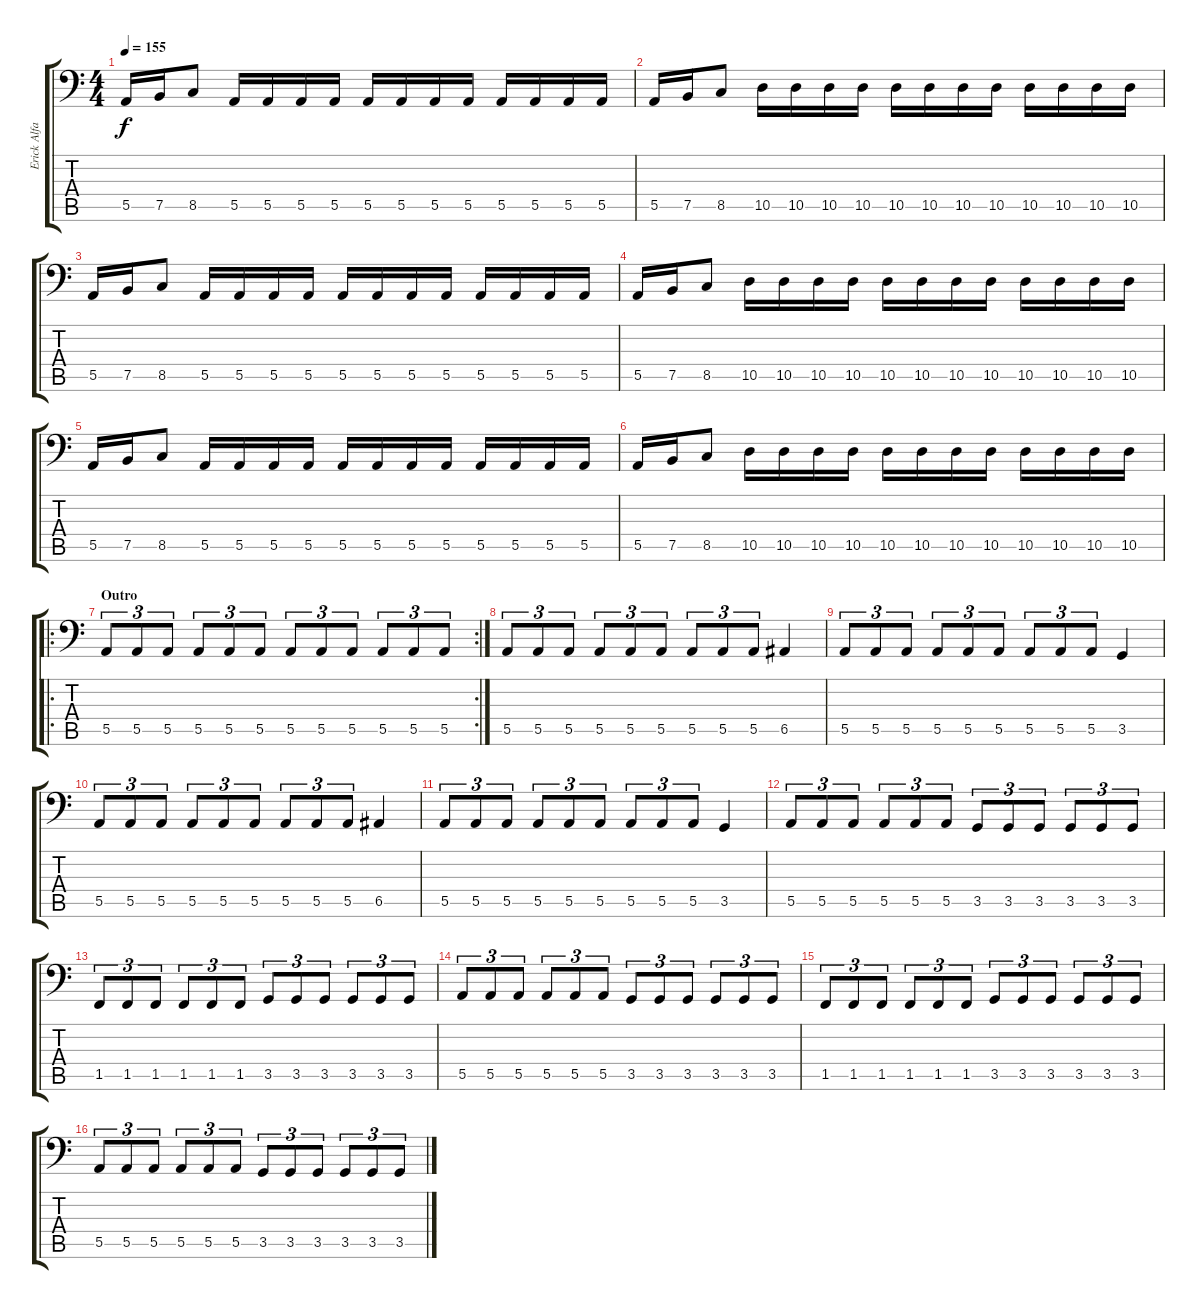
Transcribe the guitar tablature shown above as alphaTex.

\track ("Erick Alfaro" "Erick Alfa") {instrument electricbasspick}
\staff {score tabs}
\tuning (C3 G2 D2 A1 E1 B0) {hide}
\ts (4 4)
\tempo 155
\clef f4
\ks c
5.5.16{dy f} 7.5.16 8.5.8 5.5.16 5.5.16 5.5.16 5.5.16 5.5.16 5.5.16 5.5.16 5.5.16 5.5.16 5.5.16 5.5.16 5.5.16 |
5.5.16 7.5.16 8.5.8 10.5.16 10.5.16 10.5.16 10.5.16 10.5.16 10.5.16 10.5.16 10.5.16 10.5.16 10.5.16 10.5.16 10.5.16 |
5.5.16 7.5.16 8.5.8 5.5.16 5.5.16 5.5.16 5.5.16 5.5.16 5.5.16 5.5.16 5.5.16 5.5.16 5.5.16 5.5.16 5.5.16 |
5.5.16 7.5.16 8.5.8 10.5.16 10.5.16 10.5.16 10.5.16 10.5.16 10.5.16 10.5.16 10.5.16 10.5.16 10.5.16 10.5.16 10.5.16 |
5.5.16 7.5.16 8.5.8 5.5.16 5.5.16 5.5.16 5.5.16 5.5.16 5.5.16 5.5.16 5.5.16 5.5.16 5.5.16 5.5.16 5.5.16 |
5.5.16 7.5.16 8.5.8 10.5.16 10.5.16 10.5.16 10.5.16 10.5.16 10.5.16 10.5.16 10.5.16 10.5.16 10.5.16 10.5.16 10.5.16 |
\ro
\rc 2
\section ("" "Outro")
5.5.8{tu (3 2)} 5.5.8{tu (3 2)} 5.5.8{tu (3 2)} 5.5.8{tu (3 2)} 5.5.8{tu (3 2)} 5.5.8{tu (3 2)} 5.5.8{tu (3 2)} 5.5.8{tu (3 2)} 5.5.8{tu (3 2)} 5.5.8{tu (3 2)} 5.5.8{tu (3 2)} 5.5.8{tu (3 2)} |
5.5.8{tu (3 2)} 5.5.8{tu (3 2)} 5.5.8{tu (3 2)} 5.5.8{tu (3 2)} 5.5.8{tu (3 2)} 5.5.8{tu (3 2)} 5.5.8{tu (3 2)} 5.5.8{tu (3 2)} 5.5.8{tu (3 2)} 6.5.4 |
5.5.8{tu (3 2)} 5.5.8{tu (3 2)} 5.5.8{tu (3 2)} 5.5.8{tu (3 2)} 5.5.8{tu (3 2)} 5.5.8{tu (3 2)} 5.5.8{tu (3 2)} 5.5.8{tu (3 2)} 5.5.8{tu (3 2)} 3.5.4 |
5.5.8{tu (3 2)} 5.5.8{tu (3 2)} 5.5.8{tu (3 2)} 5.5.8{tu (3 2)} 5.5.8{tu (3 2)} 5.5.8{tu (3 2)} 5.5.8{tu (3 2)} 5.5.8{tu (3 2)} 5.5.8{tu (3 2)} 6.5.4 |
5.5.8{tu (3 2)} 5.5.8{tu (3 2)} 5.5.8{tu (3 2)} 5.5.8{tu (3 2)} 5.5.8{tu (3 2)} 5.5.8{tu (3 2)} 5.5.8{tu (3 2)} 5.5.8{tu (3 2)} 5.5.8{tu (3 2)} 3.5.4 |
5.5.8{tu (3 2)} 5.5.8{tu (3 2)} 5.5.8{tu (3 2)} 5.5.8{tu (3 2)} 5.5.8{tu (3 2)} 5.5.8{tu (3 2)} 3.5.8{tu (3 2)} 3.5.8{tu (3 2)} 3.5.8{tu (3 2)} 3.5.8{tu (3 2)} 3.5.8{tu (3 2)} 3.5.8{tu (3 2)} |
1.5.8{tu (3 2)} 1.5.8{tu (3 2)} 1.5.8{tu (3 2)} 1.5.8{tu (3 2)} 1.5.8{tu (3 2)} 1.5.8{tu (3 2)} 3.5.8{tu (3 2)} 3.5.8{tu (3 2)} 3.5.8{tu (3 2)} 3.5.8{tu (3 2)} 3.5.8{tu (3 2)} 3.5.8{tu (3 2)} |
5.5.8{tu (3 2)} 5.5.8{tu (3 2)} 5.5.8{tu (3 2)} 5.5.8{tu (3 2)} 5.5.8{tu (3 2)} 5.5.8{tu (3 2)} 3.5.8{tu (3 2)} 3.5.8{tu (3 2)} 3.5.8{tu (3 2)} 3.5.8{tu (3 2)} 3.5.8{tu (3 2)} 3.5.8{tu (3 2)} |
1.5.8{tu (3 2)} 1.5.8{tu (3 2)} 1.5.8{tu (3 2)} 1.5.8{tu (3 2)} 1.5.8{tu (3 2)} 1.5.8{tu (3 2)} 3.5.8{tu (3 2)} 3.5.8{tu (3 2)} 3.5.8{tu (3 2)} 3.5.8{tu (3 2)} 3.5.8{tu (3 2)} 3.5.8{tu (3 2)} |
5.5.8{tu (3 2)} 5.5.8{tu (3 2)} 5.5.8{tu (3 2)} 5.5.8{tu (3 2)} 5.5.8{tu (3 2)} 5.5.8{tu (3 2)} 3.5.8{tu (3 2)} 3.5.8{tu (3 2)} 3.5.8{tu (3 2)} 3.5.8{tu (3 2)} 3.5.8{tu (3 2)} 3.5.8{tu (3 2)}
